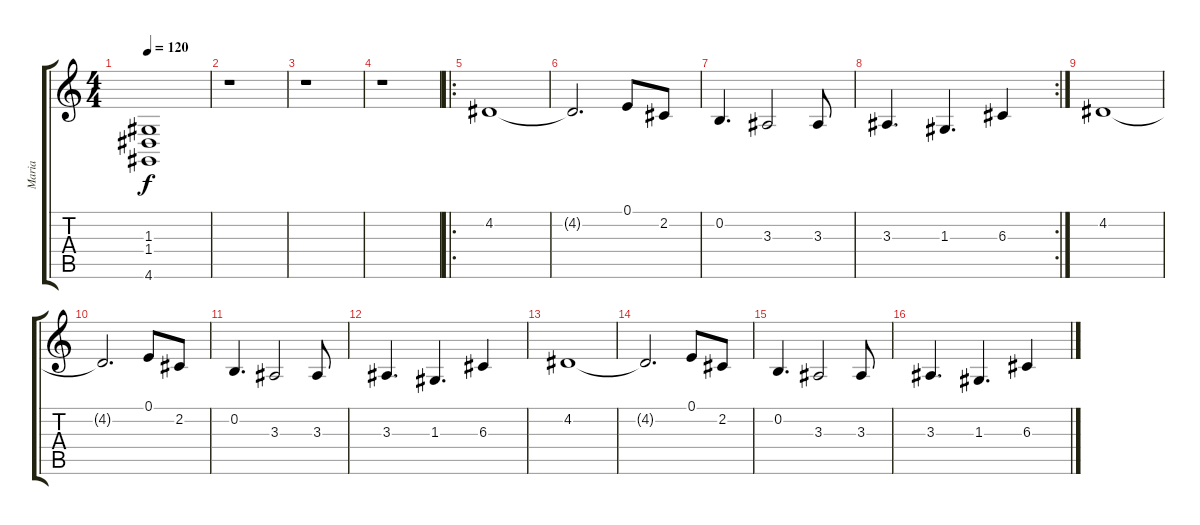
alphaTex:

\track ("Maria" "Maria") {instrument synthstrings2}
\staff {score tabs}
\tuning (E4 B3 G3 D3 A2 E2) {hide}
\ts (4 4)
\tempo 120
\clef g2
\ks c
(1.3 1.4 4.6).1{dy f} |
r.1 |
r.1 |
r.1 |
\ro
4.2.1 |
4.2{t}.2{d} 0.1.8 2.2.8 |
0.2.4{d} 3.3.2 3.3.8 |
\rc 2
3.3.4{d} 1.3.4{d} 6.3.4 |
4.2.1 |
4.2{t}.2{d} 0.1.8 2.2.8 |
0.2.4{d} 3.3.2 3.3.8 |
3.3.4{d} 1.3.4{d} 6.3.4 |
4.2.1 |
4.2{t}.2{d} 0.1.8 2.2.8 |
0.2.4{d} 3.3.2 3.3.8 |
3.3.4{d} 1.3.4{d} 6.3.4
